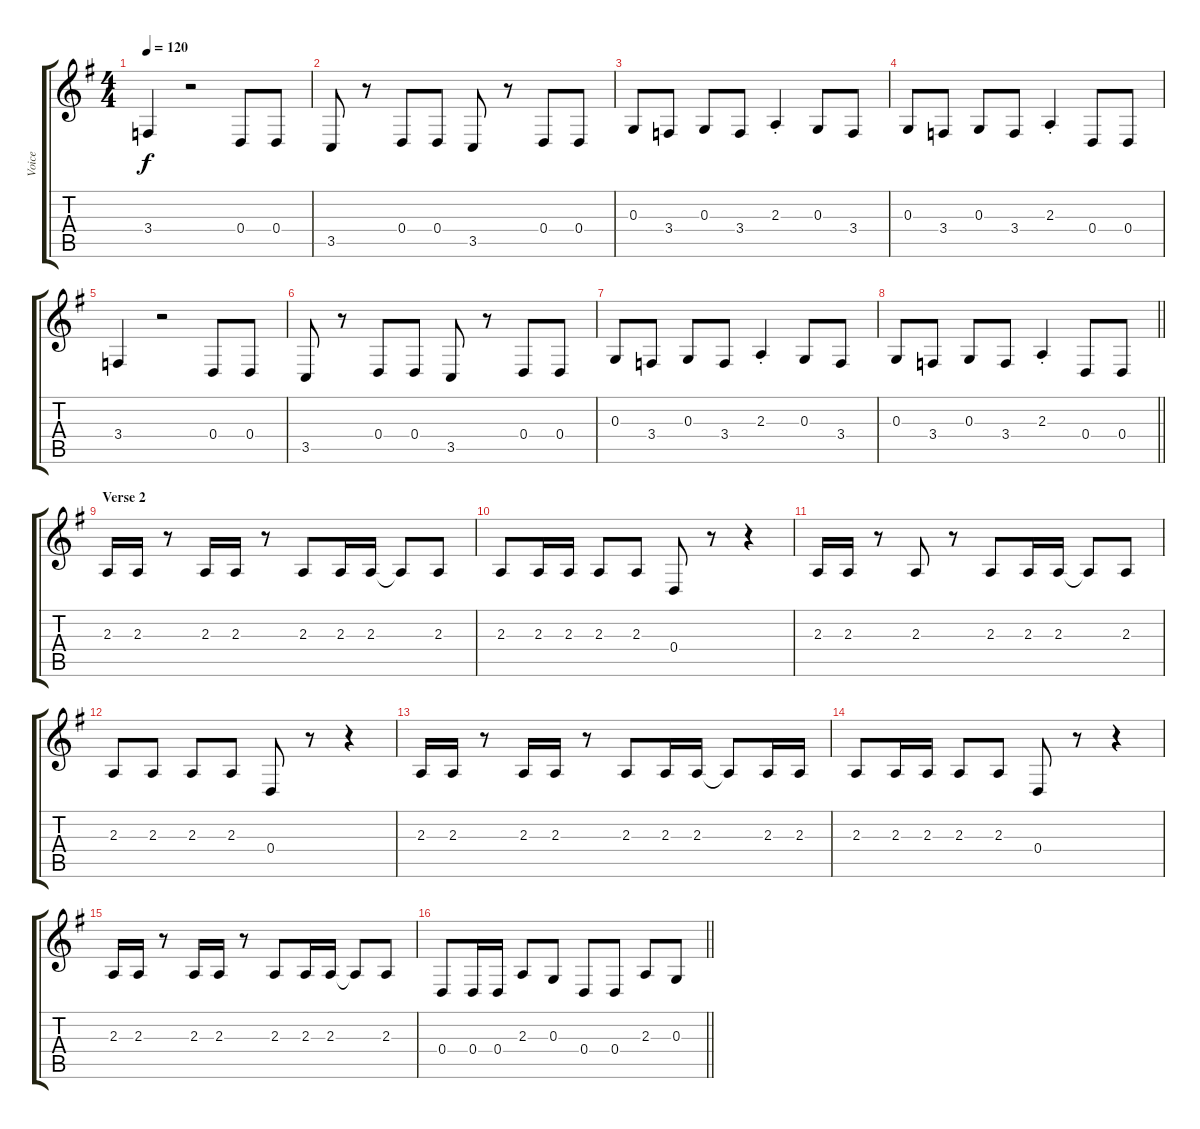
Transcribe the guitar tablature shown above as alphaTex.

\track ("Voice" "Voice") {instrument altosax}
\staff {score tabs}
\tuning (E4 B3 G3 D3 A2 E2) {hide}
\ts (4 4)
\tempo 120
\clef g2
\ks g
3.4.4{dy f} r.2 0.4.8 0.4.8 |
3.5.8 r.8 0.4.8 0.4.8 3.5.8 r.8 0.4.8 0.4.8 |
0.3.8 3.4.8 0.3.8 3.4.8 2.3{st}.4 0.3.8 3.4.8 |
0.3.8 3.4.8 0.3.8 3.4.8 2.3{st}.4 0.4.8 0.4.8 |
3.4.4 r.2 0.4.8 0.4.8 |
3.5.8 r.8 0.4.8 0.4.8 3.5.8 r.8 0.4.8 0.4.8 |
0.3.8 3.4.8 0.3.8 3.4.8 2.3{st}.4 0.3.8 3.4.8 |
\barLineRight lightlight
0.3.8 3.4.8 0.3.8 3.4.8 2.3{st}.4 0.4.8 0.4.8 |
\section ("" "Verse 2")
2.3.16 2.3.16 r.8 2.3.16 2.3.16 r.8 2.3.8 2.3.16 2.3.16 2.3{t}.8 2.3.8 |
2.3.8 2.3.16 2.3.16 2.3.8 2.3.8 0.4.8 r.8 r.4 |
2.3.16 2.3.16 r.8 2.3.8 r.8 2.3.8 2.3.16 2.3.16 2.3{t}.8 2.3.8 |
2.3.8 2.3.8 2.3.8 2.3.8 0.4.8 r.8 r.4 |
2.3.16 2.3.16 r.8 2.3.16 2.3.16 r.8 2.3.8 2.3.16 2.3.16 2.3{t}.8 2.3.16 2.3.16 |
2.3.8 2.3.16 2.3.16 2.3.8 2.3.8 0.4.8 r.8 r.4 |
2.3.16 2.3.16 r.8 2.3.16 2.3.16 r.8 2.3.8 2.3.16 2.3.16 2.3{t}.8 2.3.8 |
\barLineRight lightlight
0.4.8 0.4.16 0.4.16 2.3.8 0.3.8 0.4.8 0.4.8 2.3.8 0.3.8
